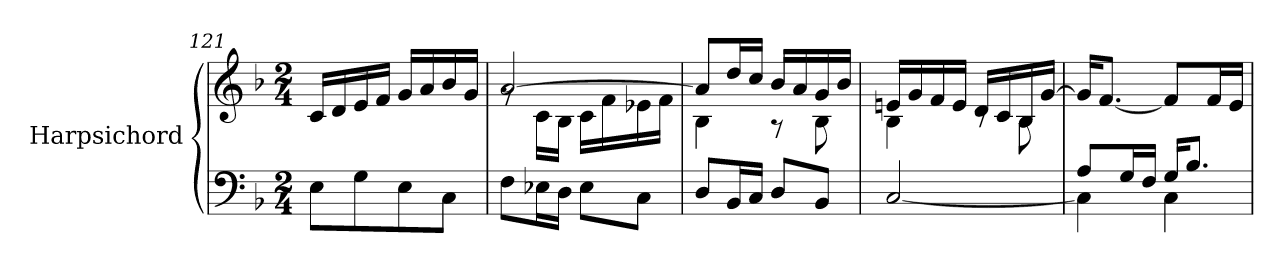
**kern	**kern
*part1	*part1
*staff2	*staff1
*I"Harpsichord	*
*I'Hch.	*
*clefF4	*clefG2
*k[b-]	*k[b-]
*M2/4	*M2/4
=121	=121
8E\L	16c/LL
.	16d/
8G\	16e/
.	16f/JJ
8E\	16g/LL
.	16a/
8C\J	16b-/
.	16g/JJ
!!LO:LB:g=z
=122	=122
*	*^
8F\L	[2a/	8rg
16E-X\L	.	16c\LL
16D\JJ	.	16B-\JJ
8E-\L	.	16c\LL
.	.	16f\
8C\J	.	16e-X\
.	.	16f\JJ
=123	=123	=123
8D/L	8a/L]	4B-\
16BB-/L	16dd/L	.
16C/JJ	16cc/JJ	.
8D/L	16b-/LL	8r
.	16a/	.
8BB-/J	16g/	8B-\
.	16b-/JJ	.
=124	=124	=124
[2C/	16en/LL	4B-\
.	16g/	.
.	16f/	.
.	16e/JJ	.
.	16d/LL	8rc
.	16c/	.
.	16B-/	8B-\
.	[16g/JJ	.
*	*v	*v
=125	=125
*^	*
8A/L	4C\]	16g/KL]
.	.	[8.f/J
16G/L	.	.
16F/JJ	.	.
16G/KL	4C\	8f/L]
8.B-/J	.	.
.	.	16f/L
.	.	16e/JJ
*v	*v	*
=	=
*-	*-
